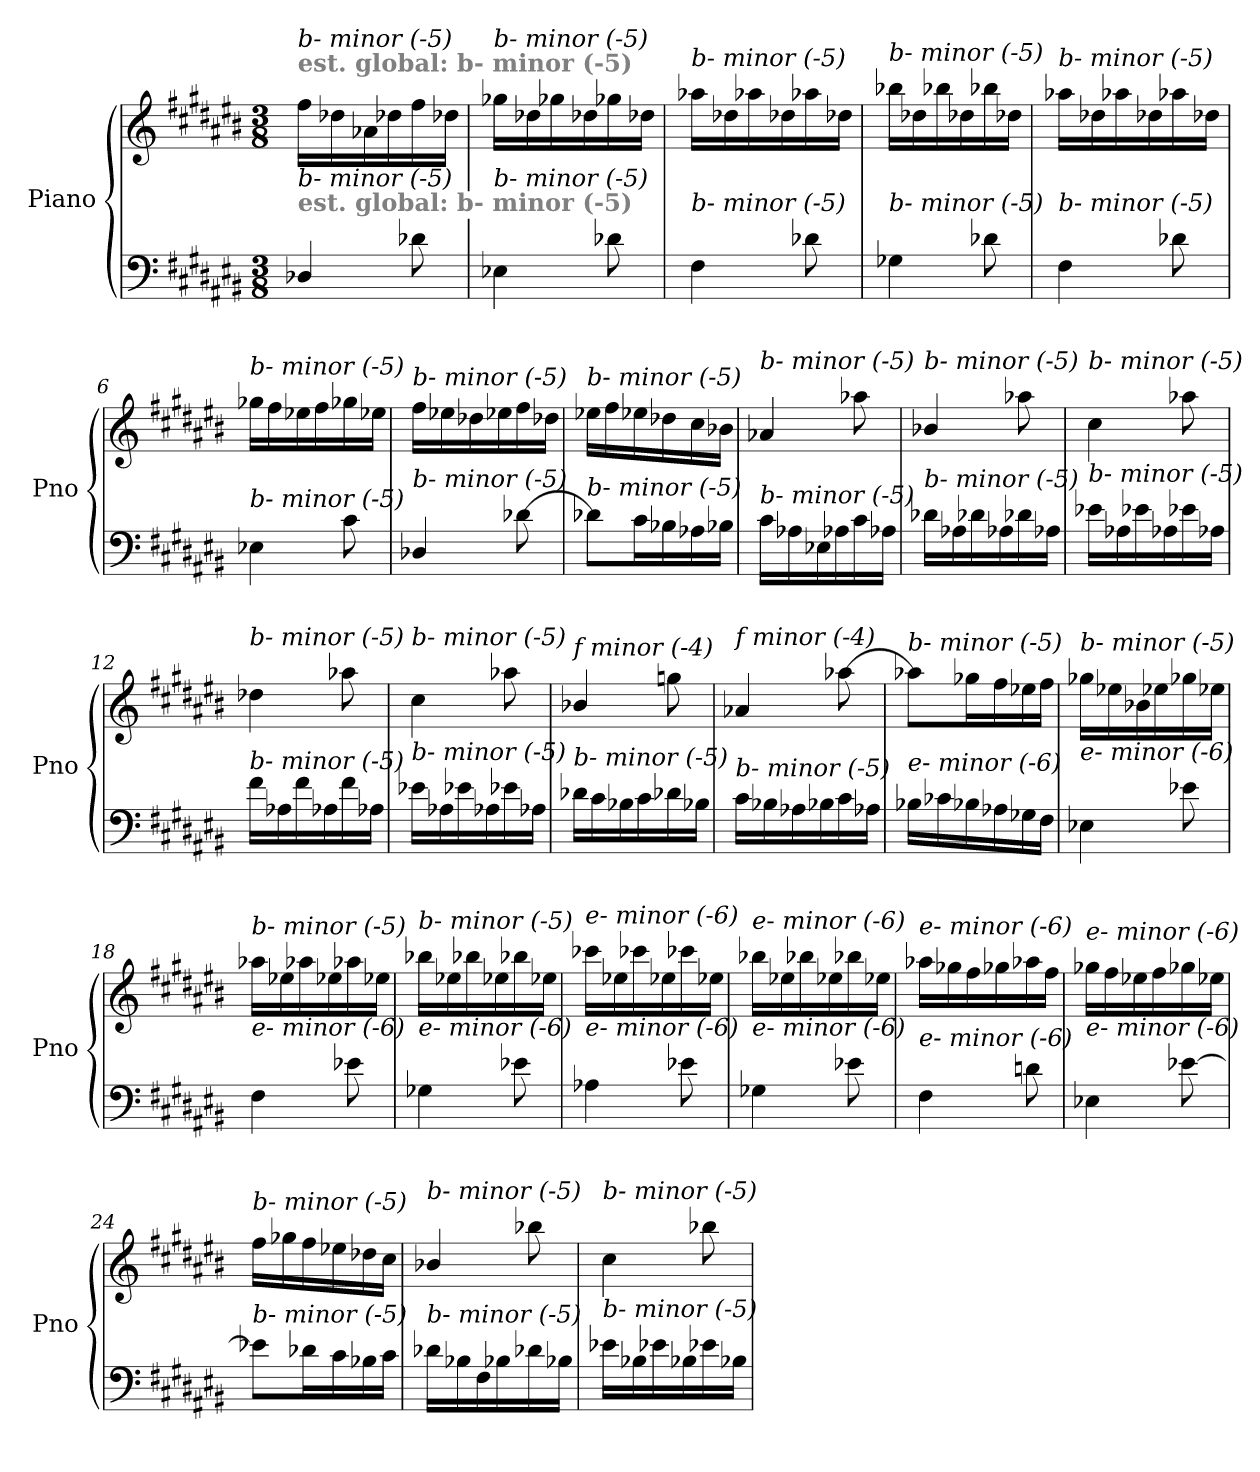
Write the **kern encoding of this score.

**kern	**kern
*part1	*part1
*staff2	*staff1
*I"Piano	*
*I'Pno	*
*clefF4	*clefG2
*k[f#c#g#d#a#e#b#]	*k[f#c#g#d#a#e#b#]
*M3/8	*M3/8
=1	=1
!	!LO:TX:a:B:color=#808080:t=est. global&colon; b- minor (-5)
!	!LO:TX:i:t=b- minor (-5)
!LO:TX:a:B:color=#808080:t=est. global&colon; b- minor (-5)	!
!LO:TX:i:t=b- minor (-5)	!
4D-Xi/	16ff#i\LL
.	16dd-Xi\
.	16a-Xi\
.	16dd-Xi\
8d-Xi\	16ff#i\
.	16dd-Xi\JJ
=2	=2
!	!LO:TX:i:t=b- minor (-5)
!LO:TX:i:t=b- minor (-5)	!
4E-Xi\	16gg-Xi\LL
.	16dd-Xi\
.	16gg-Xi\
.	16dd-Xi\
8d-Xi\	16gg-Xi\
.	16dd-Xi\JJ
=3	=3
!	!LO:TX:i:t=b- minor (-5)
!LO:TX:i:t=b- minor (-5)	!
4F#i\	16aa-Xi\LL
.	16dd-Xi\
.	16aa-Xi\
.	16dd-Xi\
8d-Xi\	16aa-Xi\
.	16dd-Xi\JJ
=4	=4
!	!LO:TX:i:t=b- minor (-5)
!LO:TX:i:t=b- minor (-5)	!
4G-Xi\	16bb-Xi\LL
.	16dd-Xi\
.	16bb-Xi\
.	16dd-Xi\
8d-Xi\	16bb-Xi\
.	16dd-Xi\JJ
=5	=5
!	!LO:TX:i:t=b- minor (-5)
!LO:TX:i:t=b- minor (-5)	!
4F#i\	16aa-Xi\LL
.	16dd-Xi\
.	16aa-Xi\
.	16dd-Xi\
8d-Xi\	16aa-Xi\
.	16dd-Xi\JJ
=6	=6
!	!LO:TX:i:t=b- minor (-5)
!LO:TX:i:t=b- minor (-5)	!
4E-Xi\	16gg-Xi\LL
.	16ff#i\
.	16ee-Xi\
.	16ff#i\
8c#i\	16gg-Xi\
.	16ee-Xi\JJ
!!LO:LB:g=z
=7	=7
!	!LO:TX:i:t=b- minor (-5)
!LO:TX:i:t=b- minor (-5)	!
4D-Xi/	16ff#i\LL
.	16ee-Xi\
.	16dd-Xi\
.	16ee-Xi\
[8d-Xi\	16ff#i\
.	16dd-Xi\JJ
=8	=8
!	!LO:TX:i:t=b- minor (-5)
!LO:TX:i:t=b- minor (-5)	!
8d-Xi\L]	16ee-Xi\LL
.	16ff#i\
16c#i\L	16ee-Xi\
16B-Xi\	16dd-Xi\
16A-Xi\	16cc#i\
16B-Xi\JJ	16b-Xi\JJ
=9	=9
!	!LO:TX:i:t=b- minor (-5)
!LO:TX:i:t=b- minor (-5)	!
16c#i\LL	4a-Xi/
16A-Xi\	.
16E-Xi\	.
16A-Xi\	.
16c#i\	8aa-Xi\
16A-Xi\JJ	.
=10	=10
!	!LO:TX:i:t=b- minor (-5)
!LO:TX:i:t=b- minor (-5)	!
16d-Xi\LL	4b-Xi/
16A-Xi\	.
16d-Xi\	.
16A-Xi\	.
16d-Xi\	8aa-Xi\
16A-Xi\JJ	.
=11	=11
!	!LO:TX:i:t=b- minor (-5)
!LO:TX:i:t=b- minor (-5)	!
16e-Xi\LL	4cc#i\
16A-Xi\	.
16e-Xi\	.
16A-Xi\	.
16e-Xi\	8aa-Xi\
16A-Xi\JJ	.
=12	=12
!	!LO:TX:i:t=b- minor (-5)
!LO:TX:i:t=b- minor (-5)	!
16f#i\LL	4dd-Xi\
16A-Xi\	.
16f#i\	.
16A-Xi\	.
16f#i\	8aa-Xi\
16A-Xi\JJ	.
=13	=13
!	!LO:TX:i:t=b- minor (-5)
!LO:TX:i:t=b- minor (-5)	!
16e-Xi\LL	4cc#i\
16A-Xi\	.
16e-Xi\	.
16A-Xi\	.
16e-Xi\	8aa-Xi\
16A-Xi\JJ	.
!!LO:LB:g=z
=14	=14
!	!LO:TX:i:t=f minor (-4)
!LO:TX:i:t=b- minor (-5)	!
16d-Xi\LL	4b-Xi/
16c#i\	.
16B-Xi\	.
16c#i\	.
16d-Xi\	8ggni\
16B-Xi\JJ	.
=15	=15
!	!LO:TX:i:t=f minor (-4)
!LO:TX:i:t=b- minor (-5)	!
16c#i\LL	4a-Xi/
16B-Xi\	.
16A-Xi\	.
16B-Xi\	.
16c#i\	[8aa-Xi\
16A-Xi\JJ	.
=16	=16
!	!LO:TX:i:t=b- minor (-5)
!LO:TX:i:t=e- minor (-6)	!
16B-Xi\LL	8aa-Xi\L]
16c-Xi\	.
16B-Xi\	16gg-Xi\L
16A-Xi\	16ff#i\
16G-Xi\	16ee-Xi\
16F#i\JJ	16ff#i\JJ
=17	=17
!	!LO:TX:i:t=b- minor (-5)
!LO:TX:i:t=e- minor (-6)	!
4E-Xi\	16gg-Xi\LL
.	16ee-Xi\
.	16b-Xi\
.	16ee-Xi\
8e-Xi\	16gg-Xi\
.	16ee-Xi\JJ
=18	=18
!	!LO:TX:i:t=b- minor (-5)
!LO:TX:i:t=e- minor (-6)	!
4F#i\	16aa-Xi\LL
.	16ee-Xi\
.	16aa-Xi\
.	16ee-Xi\
8e-Xi\	16aa-Xi\
.	16ee-Xi\JJ
=19	=19
!	!LO:TX:i:t=b- minor (-5)
!LO:TX:i:t=e- minor (-6)	!
4G-Xi\	16bb-Xi\LL
.	16ee-Xi\
.	16bb-Xi\
.	16ee-Xi\
8e-Xi\	16bb-Xi\
.	16ee-Xi\JJ
=20	=20
!	!LO:TX:i:t=e- minor (-6)
!LO:TX:i:t=e- minor (-6)	!
4A-Xi\	16ccc-Xi\LL
.	16ee-Xi\
.	16ccc-Xi\
.	16ee-Xi\
8e-Xi\	16ccc-Xi\
.	16ee-Xi\JJ
!!LO:LB:g=z
=21	=21
!	!LO:TX:i:t=e- minor (-6)
!LO:TX:i:t=e- minor (-6)	!
4G-Xi\	16bb-Xi\LL
.	16ee-Xi\
.	16bb-Xi\
.	16ee-Xi\
8e-Xi\	16bb-Xi\
.	16ee-Xi\JJ
=22	=22
!	!LO:TX:i:t=e- minor (-6)
!LO:TX:i:t=e- minor (-6)	!
4F#i\	16aa-Xi\LL
.	16gg-Xi\
.	16ff#i\
.	16gg-Xi\
8dni\	16aa-Xi\
.	16ff#i\JJ
=23	=23
!	!LO:TX:i:t=e- minor (-6)
!LO:TX:i:t=e- minor (-6)	!
4E-Xi\	16gg-Xi\LL
.	16ff#i\
.	16ee-Xi\
.	16ff#i\
[8e-Xi\	16gg-Xi\
.	16ee-Xi\JJ
=24	=24
!	!LO:TX:i:t=b- minor (-5)
!LO:TX:i:t=b- minor (-5)	!
8e-Xi\L]	16ff#i\LL
.	16gg-Xi\
16d-Xi\L	16ff#i\
16c#i\	16ee-Xi\
16B-Xi\	16dd-Xi\
16c#i\JJ	16cc#i\JJ
=25	=25
!	!LO:TX:i:t=b- minor (-5)
!LO:TX:i:t=b- minor (-5)	!
16d-Xi\LL	4b-Xi/
16B-Xi\	.
16F#i\	.
16B-Xi\	.
16d-Xi\	8bb-Xi\
16B-Xi\JJ	.
=26	=26
!	!LO:TX:i:t=b- minor (-5)
!LO:TX:i:t=b- minor (-5)	!
16e-Xi\LL	4cc#i\
16B-Xi\	.
16e-Xi\	.
16B-Xi\	.
16e-Xi\	8bb-Xi\
16B-Xi\JJ	.
=	=
*-	*-
